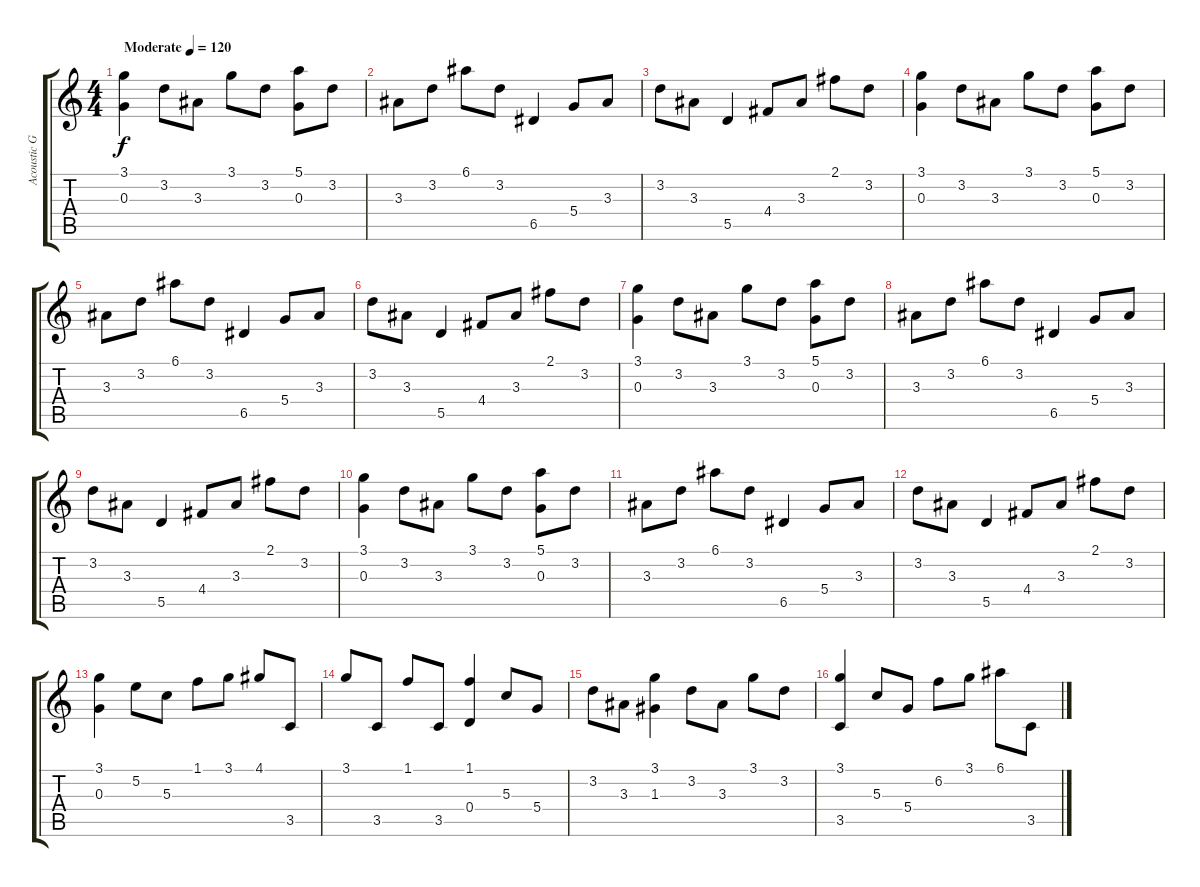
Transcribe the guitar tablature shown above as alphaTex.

\track ("Acoustic Guitar (Steel)" "Acoustic G") {instrument acousticguitarsteel}
\staff {score tabs}
\tuning (E4 B3 G3 D3 A2 E2) {hide}
\ts (4 4)
\tempo (120 "Moderate")
\clef g2
\ks c
(3.1 0.3).4{dy f instrument acousticguitarsteel} 3.2.8 3.3.8 3.1.8 3.2.8 (5.1 0.3).8 3.2.8 |
3.3.8 3.2.8 6.1.8 3.2.8 6.5.4 5.4.8 3.3.8 |
3.2.8 3.3.8 5.5.4 4.4.8 3.3.8 2.1.8 3.2.8 |
(3.1 0.3).4 3.2.8 3.3.8 3.1.8 3.2.8 (5.1 0.3).8 3.2.8 |
3.3.8 3.2.8 6.1.8 3.2.8 6.5.4 5.4.8 3.3.8 |
3.2.8 3.3.8 5.5.4 4.4.8 3.3.8 2.1.8 3.2.8 |
(3.1 0.3).4 3.2.8 3.3.8 3.1.8 3.2.8 (5.1 0.3).8 3.2.8 |
3.3.8 3.2.8 6.1.8 3.2.8 6.5.4 5.4.8 3.3.8 |
3.2.8 3.3.8 5.5.4 4.4.8 3.3.8 2.1.8 3.2.8 |
(3.1 0.3).4 3.2.8 3.3.8 3.1.8 3.2.8 (5.1 0.3).8 3.2.8 |
3.3.8 3.2.8 6.1.8 3.2.8 6.5.4 5.4.8 3.3.8 |
3.2.8 3.3.8 5.5.4 4.4.8 3.3.8 2.1.8 3.2.8 |
(3.1 0.3).4 5.2.8 5.3.8 1.1.8 3.1.8 4.1.8 3.5.8 |
3.1.8 3.5.8 1.1.8 3.5.8 (1.1 0.4).4 5.3.8 5.4.8 |
3.2.8 3.3.8 (3.1 1.3).4 3.2.8 3.3.8 3.1.8 3.2.8 |
(3.1 3.5).4 5.3.8 5.4.8 6.2.8 3.1.8 6.1.8 3.5.8
